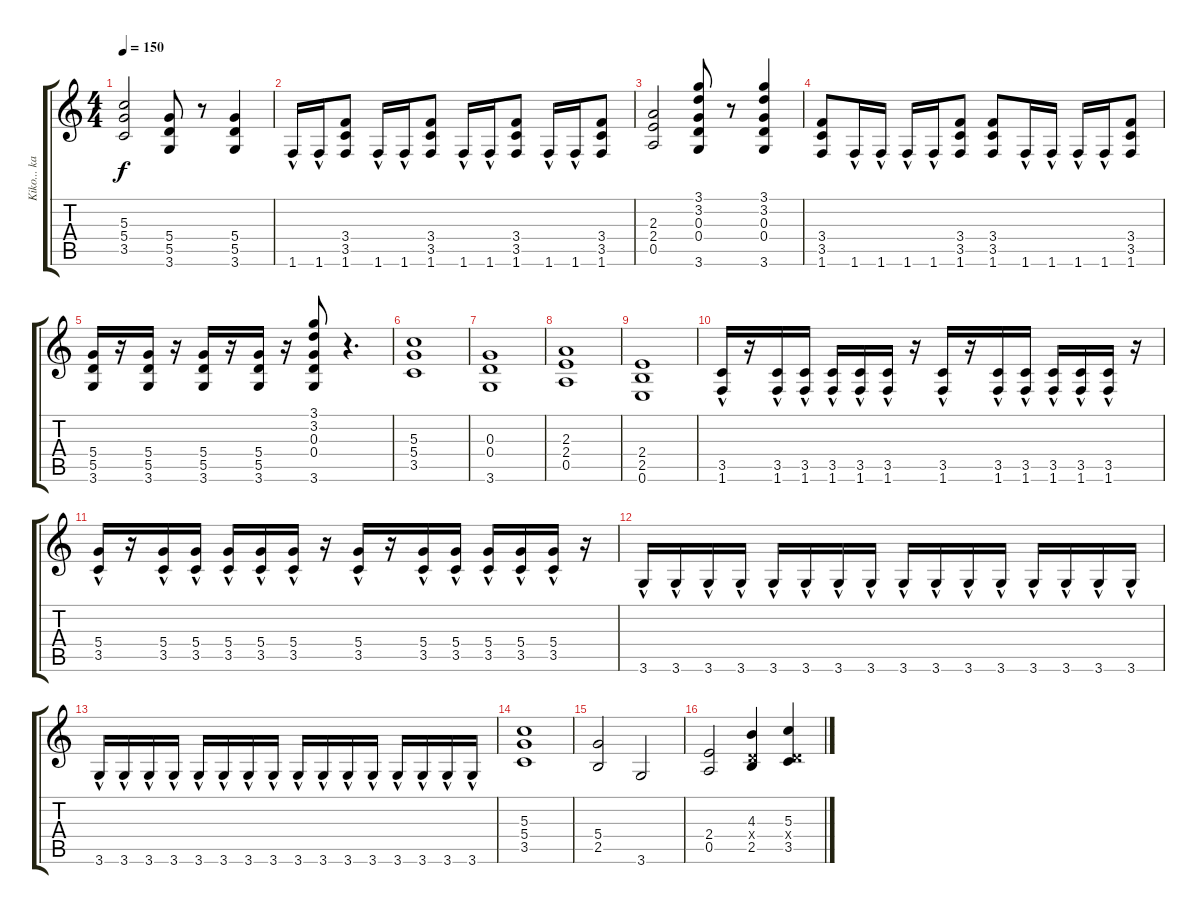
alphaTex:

\track ("Kiko... kara" "Kiko... ka") {instrument overdrivenguitar}
\staff {score tabs}
\tuning (E4 B3 G3 D3 A2 E2) {hide}
\ts (4 4)
\tempo 150
\clef g2
\ks c
(5.3 5.4 3.5).2{dy f} (5.4 5.5 3.6).8 r.8 (5.4 5.5 3.6).4 |
1.6{hac}.16 1.6{hac}.16 (3.4 3.5 1.6).8 1.6{hac}.16 1.6{hac}.16 (3.4 3.5 1.6).8 1.6{hac}.16 1.6{hac}.16 (3.4 3.5 1.6).8 1.6{hac}.16 1.6{hac}.16 (3.4 3.5 1.6).8 |
(2.3 2.4 0.5).2 (3.1 3.2 0.3 0.4 3.6).8 r.8 (3.1 3.2 0.3 0.4 3.6).4 |
(3.4 3.5 1.6).8 1.6{hac}.16 1.6{hac}.16 1.6{hac}.16 1.6{hac}.16 (3.4 3.5 1.6).8 (3.4 3.5 1.6).8 1.6{hac}.16 1.6{hac}.16 1.6{hac}.16 1.6{hac}.16 (3.4 3.5 1.6).8 |
(5.4 5.5 3.6).16 r.16 (5.4 5.5 3.6).16 r.16 (5.4 5.5 3.6).16 r.16 (5.4 5.5 3.6).16 r.16 (3.1 3.2 0.3 0.4 3.6).8 r.4{d} |
(5.3 5.4 3.5).1 |
(0.3 0.4 3.6).1 |
(2.3 2.4 0.5).1 |
(2.4 2.5 0.6).1 |
(3.5{hac} 1.6{hac}).16 r.16 (3.5{hac} 1.6{hac}).16 (3.5{hac} 1.6{hac}).16 (3.5{hac} 1.6{hac}).16 (3.5{hac} 1.6{hac}).16 (3.5{hac} 1.6{hac}).16 r.16 (3.5{hac} 1.6{hac}).16 r.16 (3.5{hac} 1.6{hac}).16 (3.5{hac} 1.6{hac}).16 (3.5{hac} 1.6{hac}).16 (3.5{hac} 1.6{hac}).16 (3.5{hac} 1.6{hac}).16 r.16 |
(5.4{hac} 3.5{hac}).16 r.16 (5.4{hac} 3.5{hac}).16 (5.4{hac} 3.5{hac}).16 (5.4{hac} 3.5{hac}).16 (5.4{hac} 3.5{hac}).16 (5.4{hac} 3.5{hac}).16 r.16 (5.4{hac} 3.5{hac}).16 r.16 (5.4{hac} 3.5{hac}).16 (5.4{hac} 3.5{hac}).16 (5.4{hac} 3.5{hac}).16 (5.4{hac} 3.5{hac}).16 (5.4{hac} 3.5{hac}).16 r.16 |
3.6{hac}.16 3.6{hac}.16 3.6{hac}.16 3.6{hac}.16 3.6{hac}.16 3.6{hac}.16 3.6{hac}.16 3.6{hac}.16 3.6{hac}.16 3.6{hac}.16 3.6{hac}.16 3.6{hac}.16 3.6{hac}.16 3.6{hac}.16 3.6{hac}.16 3.6{hac}.16 |
3.6{hac}.16 3.6{hac}.16 3.6{hac}.16 3.6{hac}.16 3.6{hac}.16 3.6{hac}.16 3.6{hac}.16 3.6{hac}.16 3.6{hac}.16 3.6{hac}.16 3.6{hac}.16 3.6{hac}.16 3.6{hac}.16 3.6{hac}.16 3.6{hac}.16 3.6{hac}.16 |
(5.3 5.4 3.5).1 |
(5.4 2.5).2 3.6.2 |
(2.4 0.5).2 (4.3 0.4{x} 2.5).4 (5.3 0.4{x} 3.5).4
